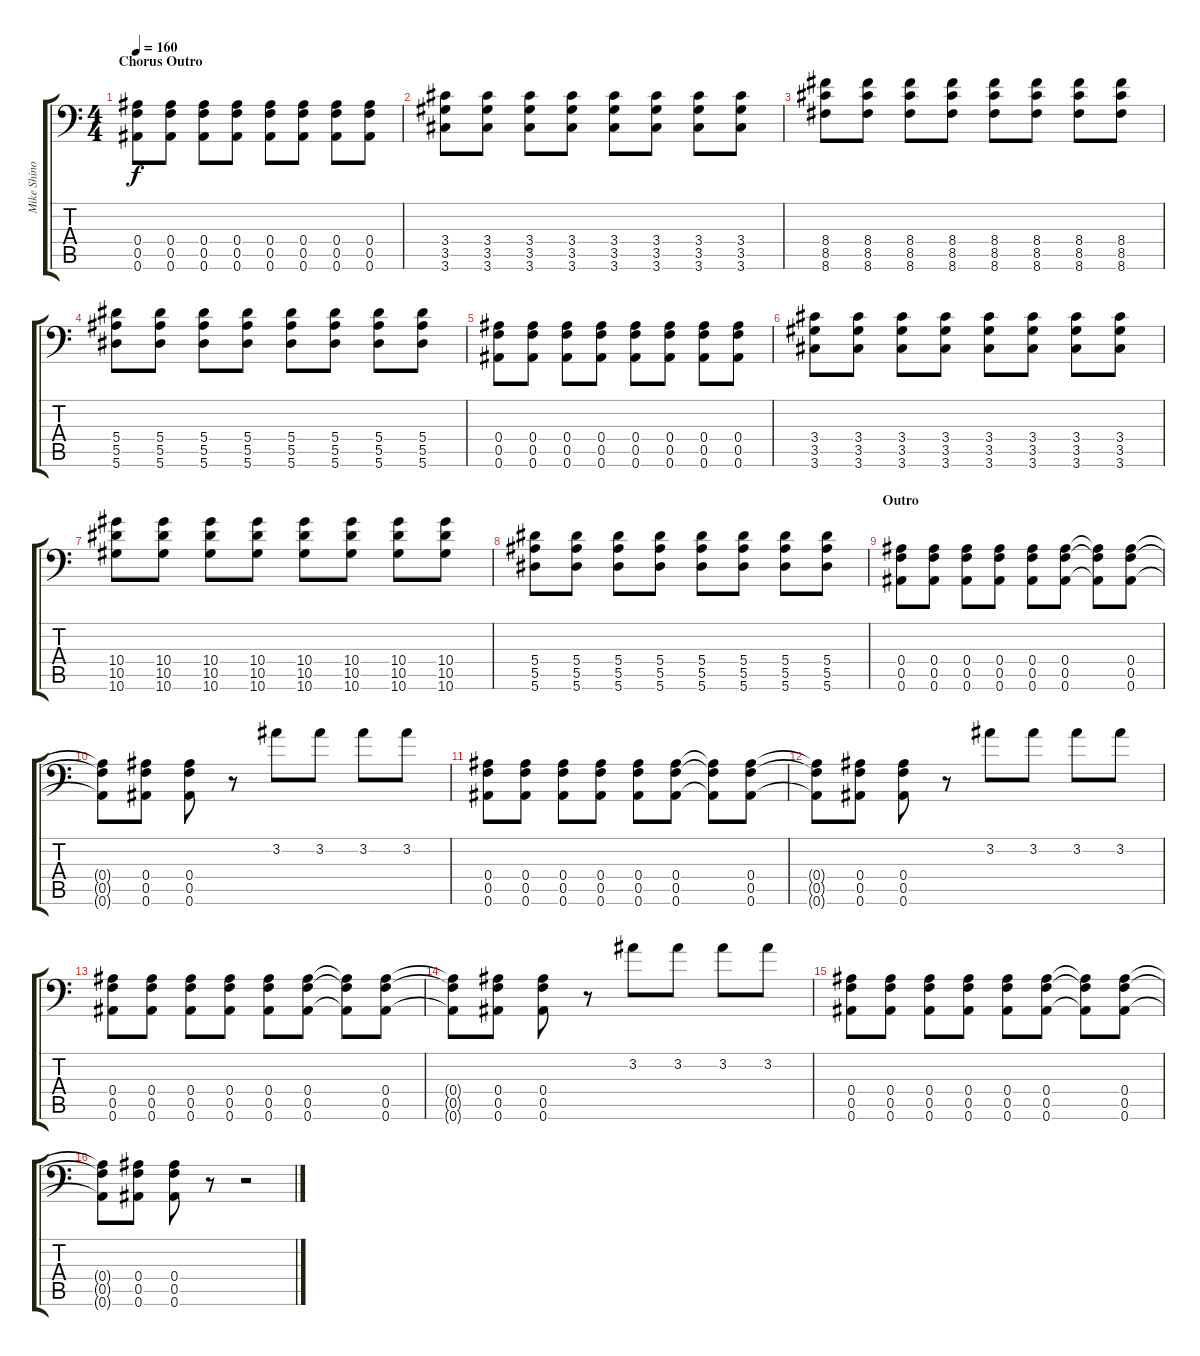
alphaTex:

\track ("Mike Shinoda (2nd Guitar)" "Mike Shino") {instrument distortionguitar}
\staff {score tabs}
\tuning (C4 G3 Eb3 Bb2 F2 Bb1) {hide}
\ts (4 4)
\section ("" "Chorus Outro")
\tempo 160
\clef f4
\ks c
(0.4 0.5 0.6).8{dy f} (0.4 0.5 0.6).8 (0.4 0.5 0.6).8 (0.4 0.5 0.6).8 (0.4 0.5 0.6).8 (0.4 0.5 0.6).8 (0.4 0.5 0.6).8 (0.4 0.5 0.6).8 |
(3.4 3.5 3.6).8 (3.4 3.5 3.6).8 (3.4 3.5 3.6).8 (3.4 3.5 3.6).8 (3.4 3.5 3.6).8 (3.4 3.5 3.6).8 (3.4 3.5 3.6).8 (3.4 3.5 3.6).8 |
(8.4 8.5 8.6).8 (8.4 8.5 8.6).8 (8.4 8.5 8.6).8 (8.4 8.5 8.6).8 (8.4 8.5 8.6).8 (8.4 8.5 8.6).8 (8.4 8.5 8.6).8 (8.4 8.5 8.6).8 |
(5.4 5.5 5.6).8 (5.4 5.5 5.6).8 (5.4 5.5 5.6).8 (5.4 5.5 5.6).8 (5.4 5.5 5.6).8 (5.4 5.5 5.6).8 (5.4 5.5 5.6).8 (5.4 5.5 5.6).8 |
(0.4 0.5 0.6).8 (0.4 0.5 0.6).8 (0.4 0.5 0.6).8 (0.4 0.5 0.6).8 (0.4 0.5 0.6).8 (0.4 0.5 0.6).8 (0.4 0.5 0.6).8 (0.4 0.5 0.6).8 |
(3.4 3.5 3.6).8 (3.4 3.5 3.6).8 (3.4 3.5 3.6).8 (3.4 3.5 3.6).8 (3.4 3.5 3.6).8 (3.4 3.5 3.6).8 (3.4 3.5 3.6).8 (3.4 3.5 3.6).8 |
(10.4 10.5 10.6).8 (10.4 10.5 10.6).8 (10.4 10.5 10.6).8 (10.4 10.5 10.6).8 (10.4 10.5 10.6).8 (10.4 10.5 10.6).8 (10.4 10.5 10.6).8 (10.4 10.5 10.6).8 |
(5.4 5.5 5.6).8 (5.4 5.5 5.6).8 (5.4 5.5 5.6).8 (5.4 5.5 5.6).8 (5.4 5.5 5.6).8 (5.4 5.5 5.6).8 (5.4 5.5 5.6).8 (5.4 5.5 5.6).8 |
\section ("" "Outro")
(0.4 0.5 0.6).8 (0.4 0.5 0.6).8 (0.4 0.5 0.6).8 (0.4 0.5 0.6).8 (0.4 0.5 0.6).8 (0.4 0.5 0.6).8 (0.4{t} 0.5{t} 0.6{t}).8 (0.4 0.5 0.6).8 |
(0.4{t} 0.5{t} 0.6{t}).8 (0.4 0.5 0.6).8 (0.4 0.5 0.6).8 r.8 3.2.8 3.2.8 3.2.8 3.2.8 |
(0.4 0.5 0.6).8 (0.4 0.5 0.6).8 (0.4 0.5 0.6).8 (0.4 0.5 0.6).8 (0.4 0.5 0.6).8 (0.4 0.5 0.6).8 (0.4{t} 0.5{t} 0.6{t}).8 (0.4 0.5 0.6).8 |
(0.4{t} 0.5{t} 0.6{t}).8 (0.4 0.5 0.6).8 (0.4 0.5 0.6).8 r.8 3.2.8 3.2.8 3.2.8 3.2.8 |
(0.4 0.5 0.6).8 (0.4 0.5 0.6).8 (0.4 0.5 0.6).8 (0.4 0.5 0.6).8 (0.4 0.5 0.6).8 (0.4 0.5 0.6).8 (0.4{t} 0.5{t} 0.6{t}).8 (0.4 0.5 0.6).8 |
(0.4{t} 0.5{t} 0.6{t}).8 (0.4 0.5 0.6).8 (0.4 0.5 0.6).8 r.8 3.2.8 3.2.8 3.2.8 3.2.8 |
(0.4 0.5 0.6).8 (0.4 0.5 0.6).8 (0.4 0.5 0.6).8 (0.4 0.5 0.6).8 (0.4 0.5 0.6).8 (0.4 0.5 0.6).8 (0.4{t} 0.5{t} 0.6{t}).8 (0.4 0.5 0.6).8 |
(0.4{t} 0.5{t} 0.6{t}).8 (0.4 0.5 0.6).8 (0.4 0.5 0.6).8 r.8 r.2
